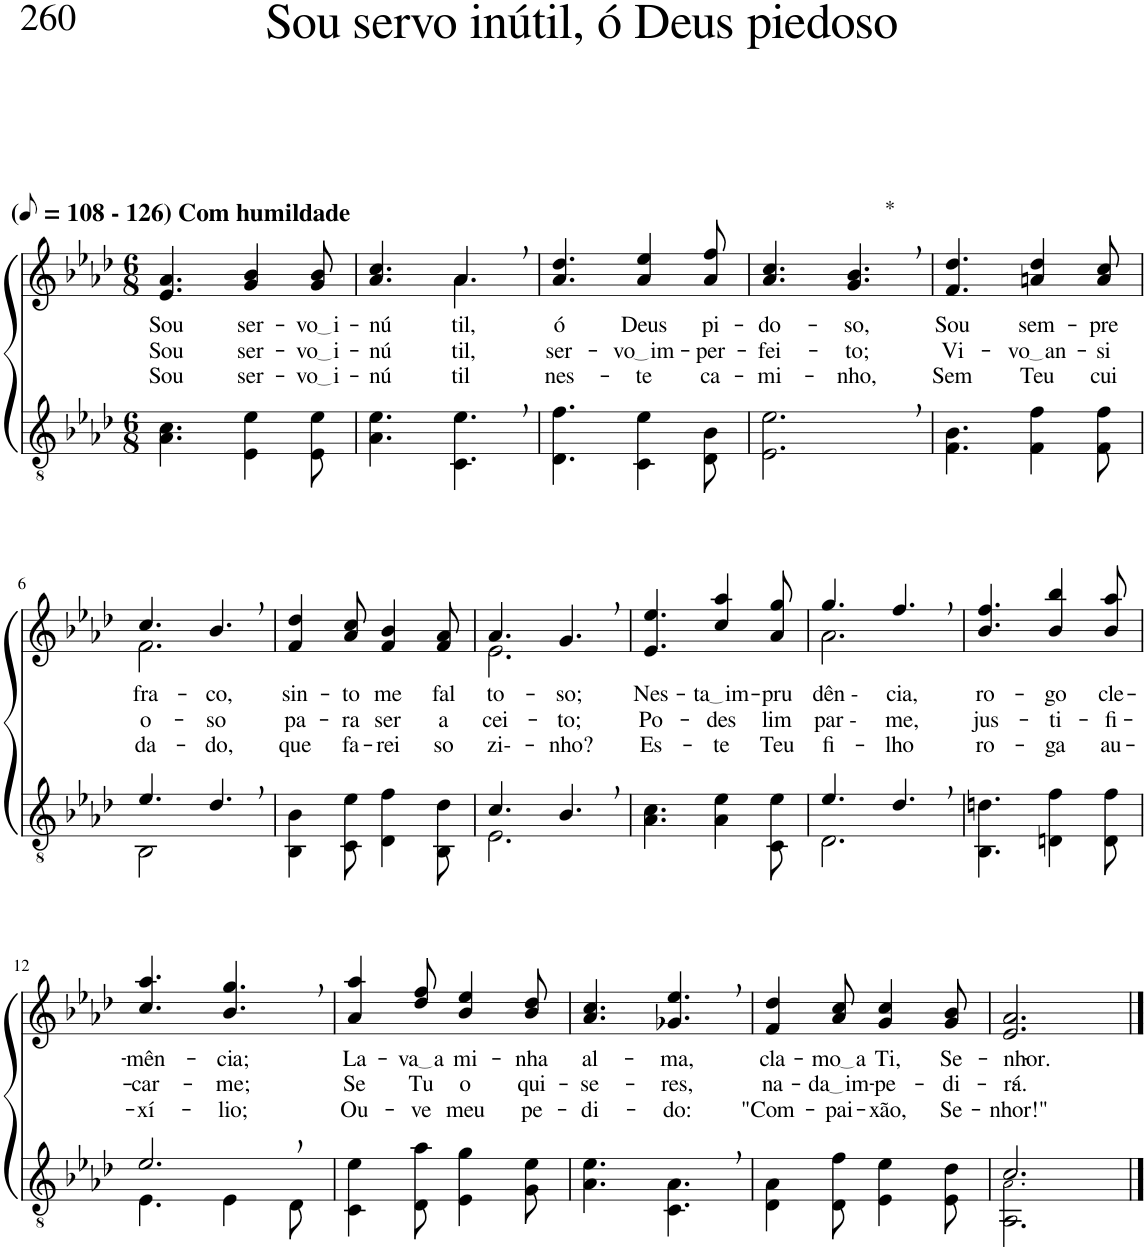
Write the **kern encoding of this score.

**kern	**kern	**text	**text	**text
*part2	*part1	*part1	*part1	*part1
*staff2	*staff1	*staff1	*staff1	*staff1
*I"Parte III e IV	*I"Parte I e II	*	*	*
*clefGv2	*clefG2	*	*	*
*Trd3c5	*Trd3c5	*	*	*
*k[b-e-a-d-]	*k[b-e-a-d-]	*	*	*
*M6/8	*M6/8	*	*	*
*MM54	*MM54	*	*	*
=1	=1	=1	=1	=1
!	!LO:TX:a:B:t=(	!	!	!
!	!LO:TX:a:B:t=- 126) Com humildade	!	!	!
!	!	!LO:LY:b	!LO:LY:b	!LO:LY:b
4.A-\ 4.c\	4.e-/ 4.a-/	Sou	Sou	Sou
!	!	!LO:LY:b	!LO:LY:b	!LO:LY:b
4E-\ 4e-\	4g/ 4b-/	ser-	ser-	ser-
!	!	!LO:LY:b	!LO:LY:b	!LO:LY:b
8E-\ 8e-\	8g/ 8b-/	vo i	vo i	vo i
=2	=2	=2	=2	=2
!	!	!LO:LY:b	!LO:LY:b	!LO:LY:b
*	*^	*	*	*
4.A-\ 4.e-\	4.a-/ 4.cc/	4.ryy	-nú-	-nú-	-nú-
!	!	!	!LO:LY:b	!LO:LY:b	!LO:LY:b
4.C\, 4.e-\,	4.a-,/	4.a-\	-til,	til,	til
=3	=3	=3	=3	=3	=3
!	!	!	!LO:LY:b	!LO:LY:b	!LO:LY:b
*	*v	*v	*	*	*
4.D-\ 4.f\	4.a-/ 4.dd-/	ó	ser-	nes-
!	!	!LO:LY:b	!LO:LY:b	!LO:LY:b
4C\ 4e-\	4a-/ 4ee-/	Deus	vo im	-te
!	!	!LO:LY:b	!LO:LY:b	!LO:LY:b
8D-\ 8B-\	8a-/ 8ff/	pi-	-per-	ca-
=4	=4	=4	=4	=4
!	!	!LO:LY:b	!LO:LY:b	!LO:LY:b
2.E-\, 2.e-\,	4.a-/ 4.cc/	-do-	-fei-	-mi-
!	!LO:TX:a:t=*	!	!	!
!	!	!LO:LY:b	!LO:LY:b	!LO:LY:b
.	4.g/, 4.b-/,	-so,	-to;	-nho,
=5	=5	=5	=5	=5
!	!	!LO:LY:b	!LO:LY:b	!LO:LY:b
4.F\ 4.B-\	4.f/ 4.dd-/	Sou	Vi-	Sem
!	!	!LO:LY:b	!LO:LY:b	!LO:LY:b
4F\ 4f\	4an/ 4dd-/	sem-	vo an	Teu
!	!	!LO:LY:b	!LO:LY:b	!LO:LY:b
8F\ 8f\	8a/ 8cc/	-pre	-si-	cui-
!!LO:LB:g=z
=6	=6	=6	=6	=6
*^	*^	*	*	*
!	!	!	!	!LO:LY:b	!LO:LY:b	!LO:LY:b
4.e-/	2BB-\	4.cc/	2.f\	fra-	-o-	da-
!	!	!	!	!LO:LY:b	!LO:LY:b	!LO:LY:b
4.d-,/	.	4.b-,/	.	co,	-so	-do,
.	4ryy	.	.	.	.	.
*	*	*v	*v	*	*	*
=7	=7	=7	=7	=7	=7
!	!	!	!LO:LY:b	!LO:LY:b	!LO:LY:b
*v	*v	*	*	*	*
4BB-\ 4B-\	4f/ 4dd-/	sin-	pa-	que
!	!	!LO:LY:b	!LO:LY:b	!LO:LY:b
8C\ 8e-\	8a-/ 8cc/	-to	-ra	fa-
!	!	!LO:LY:b	!LO:LY:b	!LO:LY:b
4D-\ 4f\	4f/ 4b-/	me	ser	-rei
!	!	!LO:LY:b	!LO:LY:b	!LO:LY:b
8BB-\ 8d-\	8f/ 8a-/	fal-	a-	so-
=8	=8	=8	=8	=8
*^	*^	*	*	*
!	!	!	!	!LO:LY:b	!LO:LY:b	!LO:LY:b
4.c/	2.E-\	4.a-/	2.e-\	-to-	-cei-	-zi--
!	!	!	!	!LO:LY:b	!LO:LY:b	!LO:LY:b
4.B-,/	.	4.g,/	.	so;	to;	-nho?
*v	*v	*	*	*	*	*
*	*v	*v	*	*	*
=9	=9	=9	=9	=9
!	!	!LO:LY:b	!LO:LY:b	!LO:LY:b
4.A-\ 4.c\	4.e-/ 4.ee-/	Nes-	Po-	Es-
!	!	!LO:LY:b	!LO:LY:b	!LO:LY:b
4A-\ 4e-\	4cc/ 4aa-/	ta im	-des	-te
!	!	!LO:LY:b	!LO:LY:b	!LO:LY:b
8C\ 8e-\	8a-/ 8gg/	-pru-	lim-	Teu
=10	=10	=10	=10	=10
*^	*^	*	*	*
!	!	!	!	!LO:LY:b	!LO:LY:b	!LO:LY:b
4.e-/	2.D-\	4.gg/	2.a-\	-dên -	-par -	fi-
!	!	!	!	!LO:LY:b	!LO:LY:b	!LO:LY:b
4.d-,/	.	4.ff,/	.	cia,	me,	-lho
*v	*v	*	*	*	*	*
*	*v	*v	*	*	*
=11	=11	=11	=11	=11
!	!	!LO:LY:b	!LO:LY:b	!LO:LY:b
4.BB-\ 4.dn\	4.b-/ 4.ff/	ro-	jus-	ro-
!	!	!LO:LY:b	!LO:LY:b	!LO:LY:b
4Dn\ 4f\	4b-/ 4bb-/	-go	-ti-	-ga
!	!	!LO:LY:b	!LO:LY:b	!LO:LY:b
8D\ 8f\	8b-/ 8aa-/	cle-	-fi-	au-
!!LO:LB:g=z
=12	=12	=12	=12	=12
*^	*	*	*	*
!	!	!	!LO:LY:b	!LO:LY:b	!LO:LY:b
2.e-,/	4.E-\	4.cc/ 4.aa-/	-mên-	-car-	-xí-
!	!	!	!LO:LY:b	!LO:LY:b	!LO:LY:b
.	4E-\	4.b-/, 4.gg/,	-cia;	-me;	-lio;
.	8D-\	.	.	.	.
=13	=13	=13	=13	=13	=13
!	!	!	!LO:LY:b	!LO:LY:b	!LO:LY:b
*v	*v	*	*	*	*
4C\ 4e-\	4a-/ 4aa-/	La-	Se	Ou-
!	!	!LO:LY:b	!LO:LY:b	!LO:LY:b
8D-\ 8a-\	8dd-/ 8ff/	va a	Tu	-ve
!	!	!LO:LY:b	!LO:LY:b	!LO:LY:b
4E-\ 4g\	4b-/ 4ee-/	mi-	o	meu
!	!	!LO:LY:b	!LO:LY:b	!LO:LY:b
8G\ 8e-\	8b-/ 8dd-/	-nha	qui-	pe-
=14	=14	=14	=14	=14
!	!	!LO:LY:b	!LO:LY:b	!LO:LY:b
4.A-\ 4.e-\	4.a-/ 4.cc/	al-	-se-	-di-
!	!	!LO:LY:b	!LO:LY:b	!LO:LY:b
4.C\, 4.A-\,	4.g-X/, 4.ee-/,	-ma,	-res,	-do:
=15	=15	=15	=15	=15
!	!	!LO:LY:b	!LO:LY:b	!LO:LY:b
4D-\ 4A-\	4f/ 4dd-/	cla-	na-	"Com-
!	!	!LO:LY:b	!LO:LY:b	!LO:LY:b
8D-\ 8f\	8a-/ 8cc/	mo a	da im	-pai-
!	!	!LO:LY:b	!LO:LY:b	!LO:LY:b
4E-\ 4e-\	4g/ 4cc/	Ti,	-pe-	-xão,
!	!	!LO:LY:b	!LO:LY:b	!LO:LY:b
8E-\ 8d-\	8g/ 8b-/	Se-	-di-	Se-
=16	=16	=16	=16	=16
*^	*	*	*	*
!	!	!	!LO:LY:b	!LO:LY:b	!LO:LY:b
2.c/	2.AA-\ 2.A-!\	2.e-/ 2.a-/	-nhor.-	-rá.-	-nhor!"
*v	*v	*	*	*	*
==	==	==	==	==
*-	*-	*-	*-	*-
